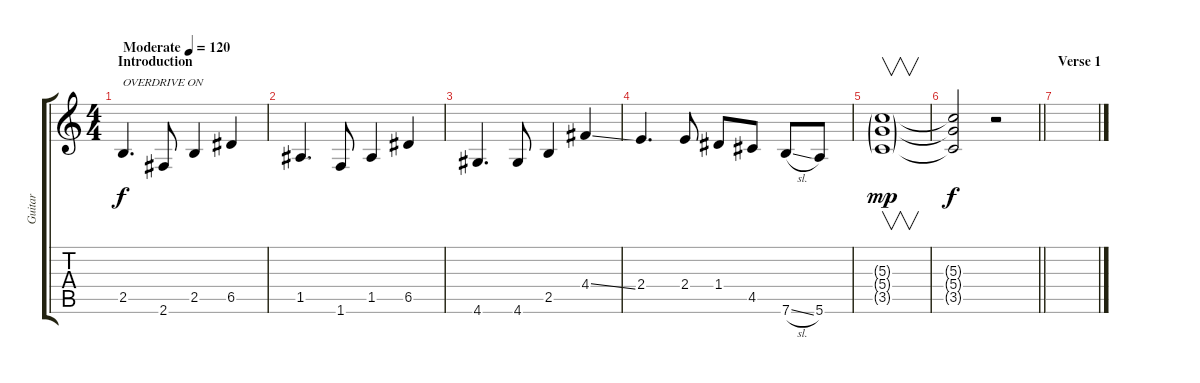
\track ("Guitar" "Guitar") {instrument overdrivenguitar}
\staff {score tabs}
\tuning (E4 B3 G3 D3 A2 E2) {hide}
\ts (4 4)
\section ("" "Introduction")
\tempo (120 "Moderate")
\clef g2
\ks c
2.5.4{d txt "OVERDRIVE ON" dy f instrument overdrivenguitar} 2.6.8 2.5.4 6.5.4 |
1.5.4{d} 1.6.8 1.5.4 6.5.4 |
4.6.4{d} 4.6.8 2.5.4 4.4{ss}.4 |
2.4.4{d} 2.4.8 1.4.8 4.5.8 7.6{sl}.8 5.6.8 |
(5.3{g} 5.4{g} 3.5{g}).1{v dy mp} |
\barLineRight lightlight
(5.3{t} 5.4{t} 3.5{t}).2{dy f} r.2 |
\section ("" "Verse 1")
